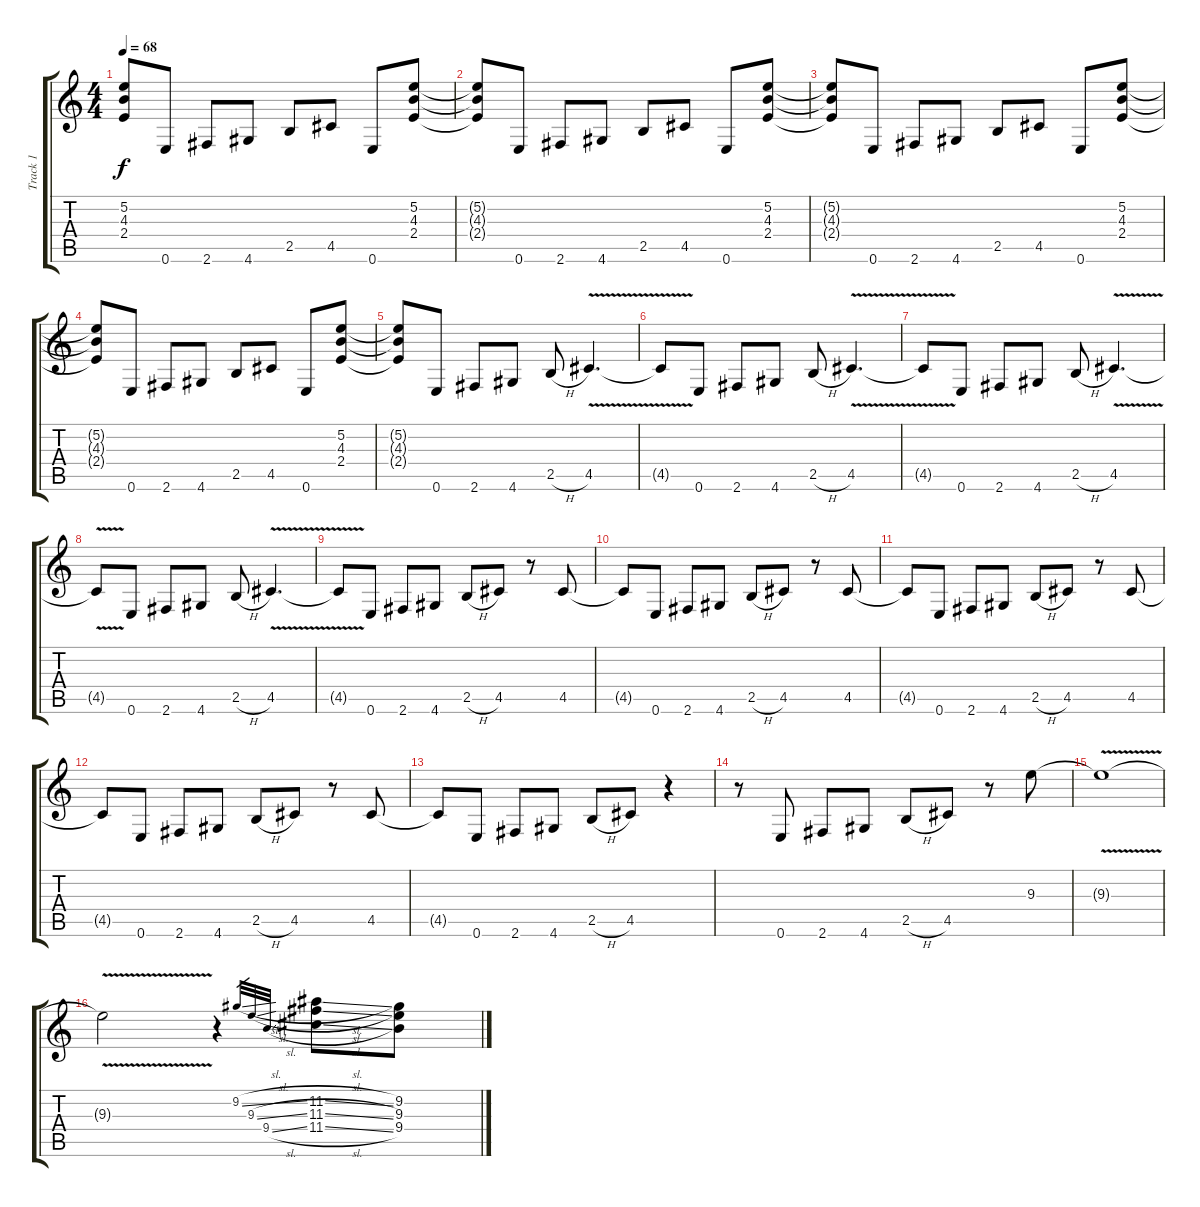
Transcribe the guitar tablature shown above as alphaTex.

\track ("Track 1" "Track 1") {instrument distortionguitar}
\staff {score tabs}
\tuning (E4 B3 G3 D3 A2 E2) {hide}
\ts (4 4)
\tempo 68
\clef g2
\ks c
(5.2{t} 4.3{t} 2.4{t}).8{dy f} 0.6.8 2.6.8 4.6.8 2.5.8 4.5.8 0.6.8 (5.2 4.3 2.4).8 |
(5.2{t} 4.3{t} 2.4{t}).8 0.6.8 2.6.8 4.6.8 2.5.8 4.5.8 0.6.8 (5.2 4.3 2.4).8 |
(5.2{t} 4.3{t} 2.4{t}).8 0.6.8 2.6.8 4.6.8 2.5.8 4.5.8 0.6.8 (5.2 4.3 2.4).8 |
(5.2{t} 4.3{t} 2.4{t}).8 0.6.8 2.6.8 4.6.8 2.5.8 4.5.8 0.6.8 (5.2 4.3 2.4).8 |
(5.2{t} 4.3{t} 2.4{t}).8 0.6.8 2.6.8 4.6.8 2.5{h}.8 4.5{v}.4{d} |
4.5{t}.8 0.6.8 2.6.8 4.6.8 2.5{h}.8 4.5{v}.4{d} |
4.5{t}.8 0.6.8 2.6.8 4.6.8 2.5{h}.8 4.5{v}.4{d} |
4.5{t}.8 0.6.8 2.6.8 4.6.8 2.5{h}.8 4.5{v}.4{d} |
4.5{t}.8 0.6.8 2.6.8 4.6.8 2.5{h}.8 4.5.8 r.8 4.5.8 |
4.5{t}.8 0.6.8 2.6.8 4.6.8 2.5{h}.8 4.5.8 r.8 4.5.8 |
4.5{t}.8 0.6.8 2.6.8 4.6.8 2.5{h}.8 4.5.8 r.8 4.5.8 |
4.5{t}.8 0.6.8 2.6.8 4.6.8 2.5{h}.8 4.5.8 r.8 4.5.8 |
4.5{t}.8 0.6.8 2.6.8 4.6.8 2.5{h}.8 4.5.8 r.4 |
r.8 0.6.8 2.6.8 4.6.8 2.5{h}.8 4.5.8 r.8 9.3.8 |
9.3{v t}.1 |
9.3{t}.2 r.4{volume 7 balance 3} 9.2{sl}.32{gr} 9.3{sl}.32{gr} 9.4{sl}.32{gr} (11.2{sl} 11.3{sl} 11.4{sl}).8 (9.2 9.3 9.4).8
